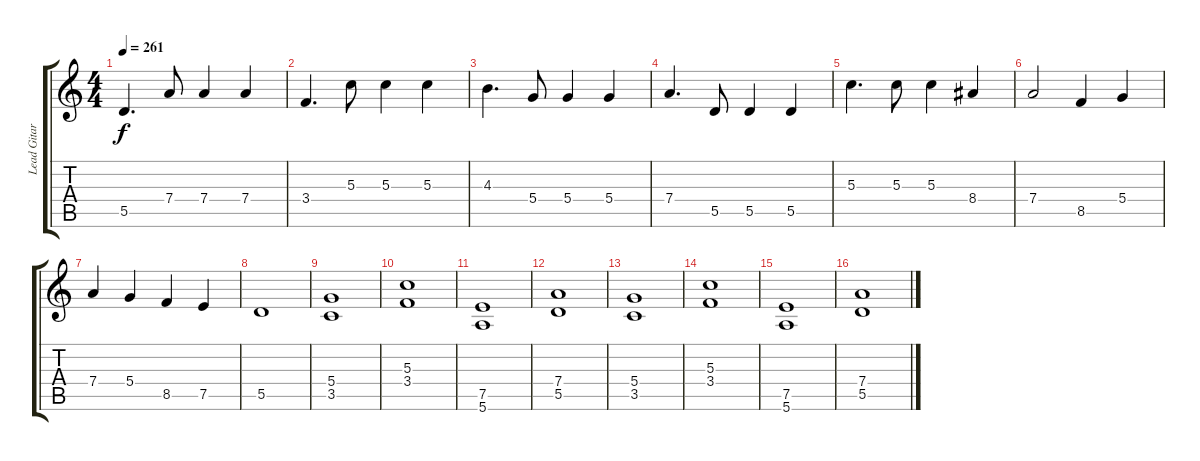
\track ("Lead Gitarre" "Lead Gitar") {instrument distortionguitar}
\staff {score tabs}
\tuning (E4 B3 G3 D3 A2 E2) {hide}
\ts (4 4)
\tempo 261
\clef g2
\ks c
5.5.4{d dy f} 7.4.8 7.4.4 7.4.4 |
3.4.4{d} 5.3.8 5.3.4 5.3.4 |
4.3.4{d} 5.4.8 5.4.4 5.4.4 |
7.4.4{d} 5.5.8 5.5.4 5.5.4 |
5.3.4{d} 5.3.8 5.3.4 8.4.4 |
7.4.2 8.5.4 5.4.4 |
7.4.4 5.4.4 8.5.4 7.5.4 |
5.5.1 |
(5.4 3.5).1{volume 14} |
(5.3 3.4).1 |
(7.5 5.6).1 |
(7.4 5.5).1 |
(5.4 3.5).1 |
(5.3 3.4).1 |
(7.5 5.6).1 |
(7.4 5.5).1
